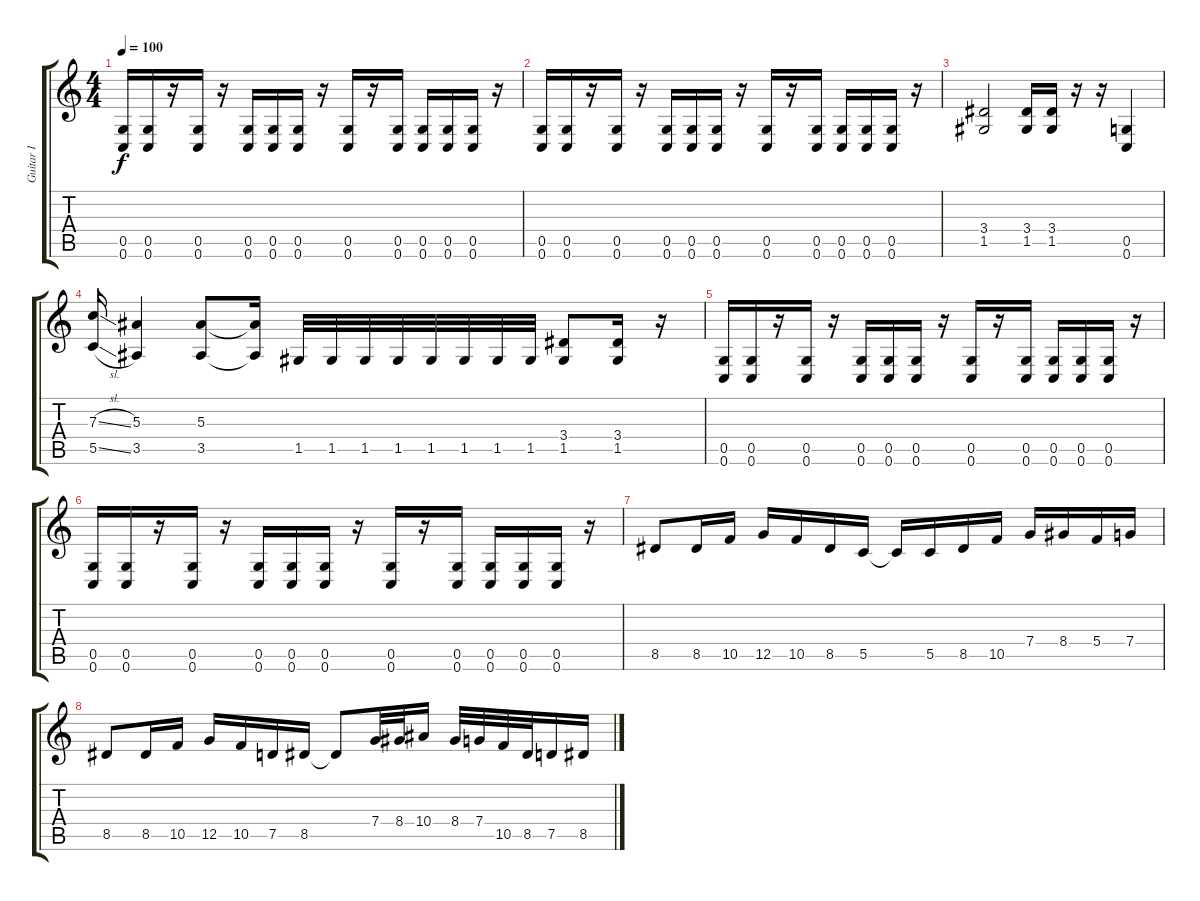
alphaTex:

\track ("Guitar I" "Guitar I") {instrument overdrivenguitar}
\staff {score tabs}
\tuning (D4 A3 F3 C3 G2 C2) {hide}
\ts (4 4)
\tempo 100
\clef g2
\ks c
(0.5 0.6).16{dy f} (0.5 0.6).16 r.16 (0.5 0.6).16 r.16 (0.5 0.6).16 (0.5 0.6).16 (0.5 0.6).16 r.16 (0.5 0.6).16 r.16 (0.5 0.6).16 (0.5 0.6).16 (0.5 0.6).16 (0.5 0.6).16 r.16 |
(0.5 0.6).16 (0.5 0.6).16 r.16 (0.5 0.6).16 r.16 (0.5 0.6).16 (0.5 0.6).16 (0.5 0.6).16 r.16 (0.5 0.6).16 r.16 (0.5 0.6).16 (0.5 0.6).16 (0.5 0.6).16 (0.5 0.6).16 r.16 |
(3.4 1.5).2 (3.4 1.5).16 (3.4 1.5).16 r.16 r.16 (0.5 0.6).4 |
(7.3{sl} 5.5{sl}).16 (5.3 3.5).4 (5.3 3.5).8 (5.3{t} 3.5{t}).16 1.5.32 1.5.32 1.5.32 1.5.32 1.5.32 1.5.32 1.5.32 1.5.32 (3.4 1.5).8 (3.4 1.5).16 r.16 |
(0.5 0.6).16 (0.5 0.6).16 r.16 (0.5 0.6).16 r.16 (0.5 0.6).16 (0.5 0.6).16 (0.5 0.6).16 r.16 (0.5 0.6).16 r.16 (0.5 0.6).16 (0.5 0.6).16 (0.5 0.6).16 (0.5 0.6).16 r.16 |
(0.5 0.6).16 (0.5 0.6).16 r.16 (0.5 0.6).16 r.16 (0.5 0.6).16 (0.5 0.6).16 (0.5 0.6).16 r.16 (0.5 0.6).16 r.16 (0.5 0.6).16 (0.5 0.6).16 (0.5 0.6).16 (0.5 0.6).16 r.16 |
8.5.8{volume 15 instrument distortionguitar} 8.5.16 10.5.16 12.5.16 10.5.16 8.5.16 5.5.16 5.5{t}.16 5.5.16 8.5.16 10.5.16 7.4.16 8.4.16 5.4.16 7.4.16 |
8.5.8 8.5.16 10.5.16 12.5.16 10.5.16 7.5.16 8.5.16 8.5{t}.8 7.4.32 8.4.32 10.4.16 8.4.32 7.4.32 10.5.32 8.5.32 7.5.16 8.5.16
